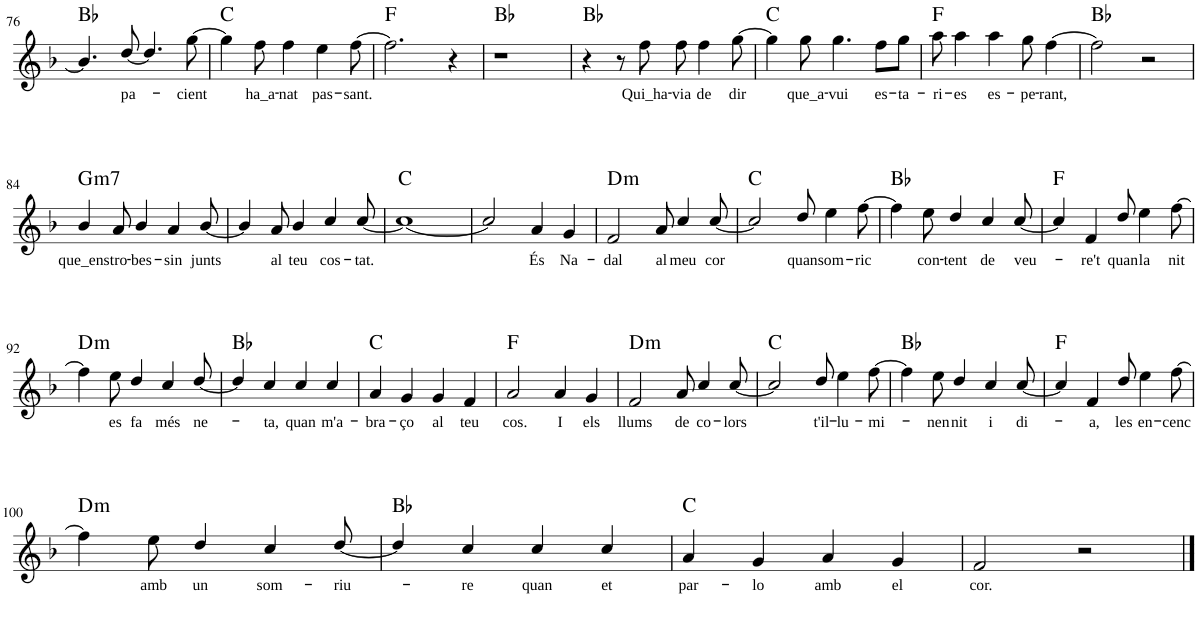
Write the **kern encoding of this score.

**kern	**text	**harte
*part1	*part1	*part1
*staff1	*staff1	*
*I"Instrument 1	*	*
!!LO:PB:g=z
*clefG2	*	*
*k[b-]	*	*
*M4/4	*	*
=76	=76	=76
4.b-/]	.	Bb:maj
!	!LO:LY:b	!
[<8dd/	pa-	.
4.dd/]	.	.
!	!LO:LY:b	!
[>8gg\	cient	.
=77	=77	=77
4gg\]	.	C:maj
!	!LO:LY:b	!
8ff\	ha_a-	.
!	!LO:LY:b	!
4ff\	nat	.
!	!LO:LY:b	!
4ee\	pas-	.
!	!LO:LY:b	!
[>8ff\	sant.	.
=78	=78	=78
2.ff\]	.	F:maj
4r	.	.
=79	=79	=79
1r	.	Bb:maj
=80	=80	=80
4r	.	Bb:maj
8r	.	.
!	!LO:LY:b	!
8ff\	Qui_ha-	.
!	!LO:LY:b	!
8ff\	via	.
!	!LO:LY:b	!
4ff\	de	.
!	!LO:LY:b	!
[>8gg\	dir	.
=81	=81	=81
4gg\]	.	C:maj
!	!LO:LY:b	!
8gg\	que_a-	.
!	!LO:LY:b	!
4.gg\	vui	.
!	!LO:LY:b	!
8ff\L	es-	.
!	!LO:LY:b	!
8gg\J	ta-	.
=82	=82	=82
!	!LO:LY:b	!
8aa\	ri-	F:maj
!	!LO:LY:b	!
4aa\	es	.
!	!LO:LY:b	!
4aa\	es-	.
!	!LO:LY:b	!
8gg\	pe-	.
!	!LO:LY:b	!
[>4ff\	rant,	.
=83	=83	=83
2ff\]	.	Bb:maj
2r	.	.
!!LO:LB:g=z
=84	=84	=84
!	!LO:LY:b	!LO:H:kt=m7
4b-/	que_ens	G:min7
!	!LO:LY:b	!
8a/	tro-	.
!	!LO:LY:b	!
4b-/	bes-	.
!	!LO:LY:b	!
4a/	sin	.
!	!LO:LY:b	!
[<8b-/	junts	.
=85	=85	=85
4b-/]	.	.
!	!LO:LY:b	!
8a/	al	.
!	!LO:LY:b	!
4b-/	teu	.
!	!LO:LY:b	!
4cc/	cos-	.
!	!LO:LY:b	!
[<8cc/	tat.	.
=86	=86	=86
1cc_	.	C:maj
=87	=87	=87
2cc/]	.	.
!	!LO:LY:b	!
4a/	És	.
!	!LO:LY:b	!
4g/	Na-	.
=88	=88	=88
!	!LO:LY:b	!LO:H:kt=m
2f/	dal	D:min
!	!LO:LY:b	!
8a/	al	.
!	!LO:LY:b	!
4cc/	meu	.
!	!LO:LY:b	!
[<8cc/	cor	.
=89	=89	=89
2cc/]	.	C:maj
!	!LO:LY:b	!
8dd/	quan	.
!	!LO:LY:b	!
4ee\	som-	.
!	!LO:LY:b	!
[>8ff\	ric	.
=90	=90	=90
4ff\]	.	Bb:maj
!	!LO:LY:b	!
8ee\	con-	.
!	!LO:LY:b	!
4dd/	tent	.
!	!LO:LY:b	!
4cc/	de	.
!	!LO:LY:b	!
[<8cc/	veu-	.
=91	=91	=91
4cc/]	.	F:maj
!	!LO:LY:b	!
4f/	re't	.
!	!LO:LY:b	!
8dd/	quan	.
!	!LO:LY:b	!
4ee\	la	.
!	!LO:LY:b	!
[>8ff\	nit	.
!!LO:LB:g=z
=92	=92	=92
!	!	!LO:H:kt=m
4ff\]	.	D:min
!	!LO:LY:b	!
8ee\	es	.
!	!LO:LY:b	!
4dd/	fa	.
!	!LO:LY:b	!
4cc/	més	.
!	!LO:LY:b	!
[<8dd/	ne-	.
=93	=93	=93
4dd/]	.	Bb:maj
!	!LO:LY:b	!
4cc/	ta,	.
!	!LO:LY:b	!
4cc/	quan	.
!	!LO:LY:b	!
4cc/	m'a-	.
=94	=94	=94
!	!LO:LY:b	!
4a/	bra-	C:maj
!	!LO:LY:b	!
4g/	ço	.
!	!LO:LY:b	!
4g/	al	.
!	!LO:LY:b	!
4f/	teu	.
=95	=95	=95
!	!LO:LY:b	!
2a/	cos.	F:maj
!	!LO:LY:b	!
4a/	I	.
!	!LO:LY:b	!
4g/	els	.
=96	=96	=96
!	!LO:LY:b	!LO:H:kt=m
2f/	llums	D:min
!	!LO:LY:b	!
8a/	de	.
!	!LO:LY:b	!
4cc/	co-	.
!	!LO:LY:b	!
[<8cc/	lors	.
=97	=97	=97
2cc/]	.	C:maj
!	!LO:LY:b	!
8dd/	t'il-	.
!	!LO:LY:b	!
4ee\	-lu-	.
!	!LO:LY:b	!
[>8ff\	mi-	.
=98	=98	=98
4ff\]	.	Bb:maj
!	!LO:LY:b	!
8ee\	nen	.
!	!LO:LY:b	!
4dd/	nit	.
!	!LO:LY:b	!
4cc/	i	.
!	!LO:LY:b	!
[<8cc/	di-	.
=99	=99	=99
4cc/]	.	F:maj
!	!LO:LY:b	!
4f/	a,	.
!	!LO:LY:b	!
8dd/	les	.
!	!LO:LY:b	!
4ee\	en-	.
!	!LO:LY:b	!
[>8ff\	cenc	.
!!LO:LB:g=z
=100	=100	=100
!	!	!LO:H:kt=m
4ff\]	.	D:min
!	!LO:LY:b	!
8ee\	amb	.
!	!LO:LY:b	!
4dd/	un	.
!	!LO:LY:b	!
4cc/	som-	.
!	!LO:LY:b	!
[<8dd/	riu-	.
=101	=101	=101
4dd/]	.	Bb:maj
!	!LO:LY:b	!
4cc/	re	.
!	!LO:LY:b	!
4cc/	quan	.
!	!LO:LY:b	!
4cc/	et	.
=102	=102	=102
!	!LO:LY:b	!
4a/	par-	C:maj
!	!LO:LY:b	!
4g/	lo	.
!	!LO:LY:b	!
4a/	amb	.
!	!LO:LY:b	!
4g/	el	.
=103	=103	=103
!	!LO:LY:b	!
2f/	cor.	.
2r	.	.
==	==	==
*-	*-	*-
